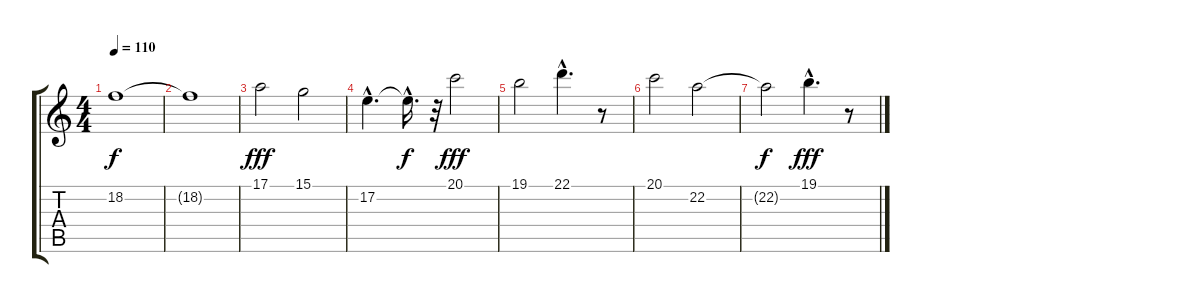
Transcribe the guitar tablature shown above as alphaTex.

\track "" {instrument acousticgrandpiano}
\staff {score tabs}
\tuning (E4 B3 G3 D3 A2 E2) {hide}
\ts (4 4)
\tempo 110
\clef g2
\ks c
18.2{t}.1{dy f} |
18.2{t}.1 |
17.1.2{dy fff} 15.1.2 |
17.2{hac}.4{d volume 15} 17.2{hac t}.16{d dy f} r.32 20.1.2{dy fff volume 14} |
19.1.2{volume 13} 22.1{hac}.4{d volume 12} r.8 |
20.1.2{volume 10} 22.2.2{volume 10} |
22.2{t}.2{dy f} 19.1{hac}.4{d dy fff volume 5} r.8
